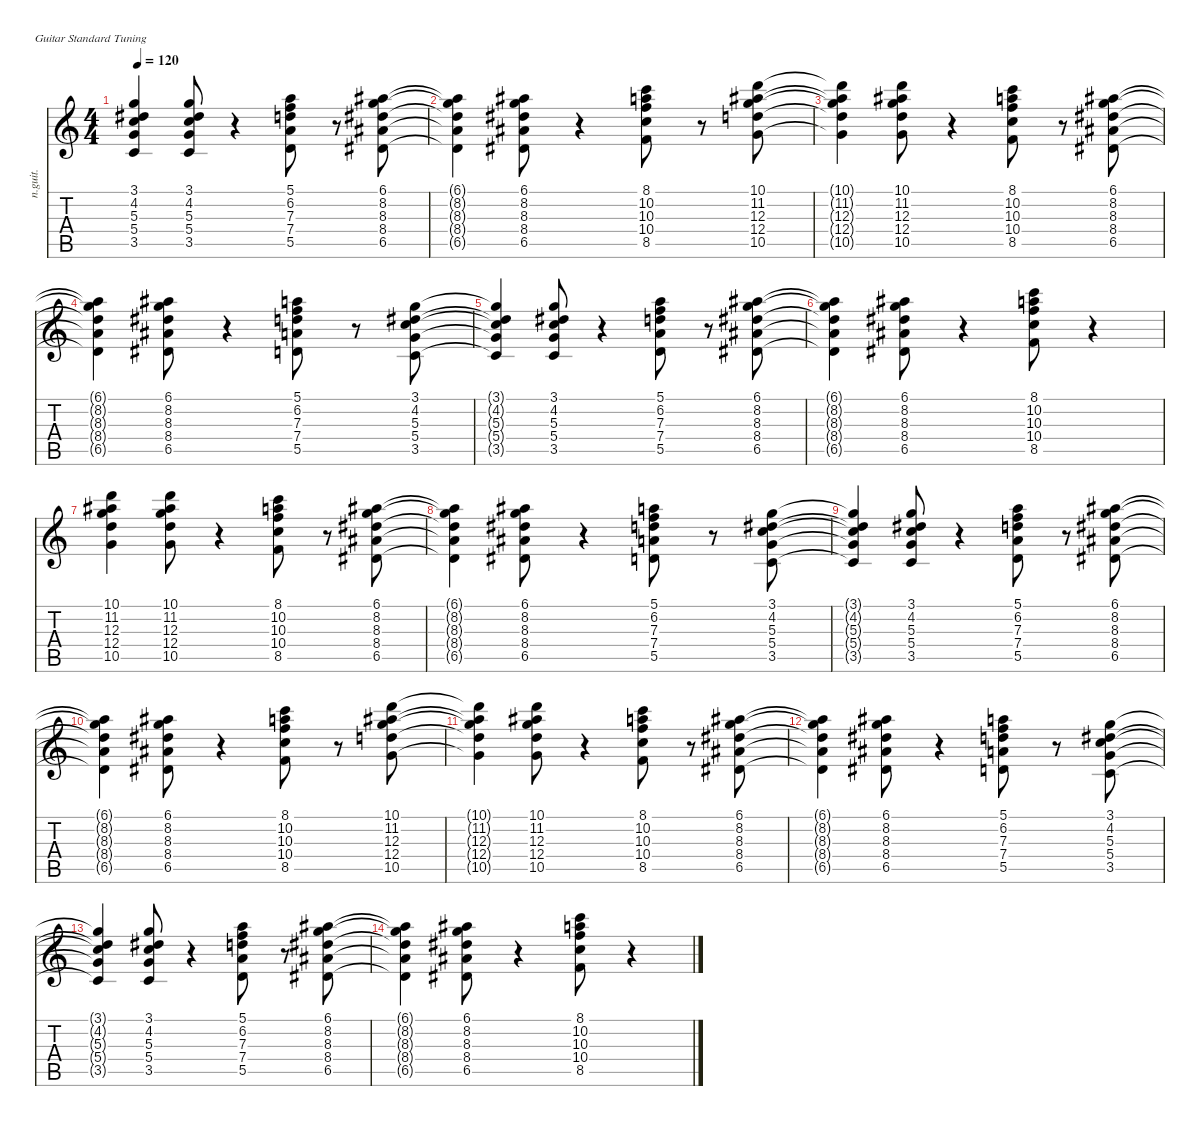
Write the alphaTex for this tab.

\defaultSystemsLayout 4
\hideDynamics
\bracketExtendMode nobrackets
\otherSystemsTrackNameOrientation horizontal
\track ("Acoustic guitar" "n.guit.") {instrument acousticguitarnylon}
\staff {score tabs}
\tuning (E4 B3 G3 D3 A2 E2)
\ts (4 4)
\tempo 120
\clef g2
\ks c
(3.1{t} 4.2{t acc #} 5.3{t} 5.4{t} 3.5{t}).4{dy f beam Up} (3.1 4.2{acc #} 5.3 5.4 3.5).8{beam Up} r.4{beam Up} (5.1 6.2 7.3 7.4 5.5).8{beam Down} r.8{beam Down} (6.1{acc #} 8.2 8.3{acc #} 8.4{acc #} 6.5{acc #}).8{beam Down} |
(6.1{t acc #} 8.2{t} 8.3{t acc #} 8.4{t acc #} 6.5{t acc #}).4{beam Down} (6.1{acc #} 8.2 8.3{acc #} 8.4{acc #} 6.5{acc #}).8{beam Down} r.4{beam Down} (8.1 10.2 10.3 10.4 8.5).8{beam Down} r.8{beam Down} (10.1 11.2{acc #} 12.3 12.4 10.5).8{beam Down} |
(10.1{t} 11.2{t acc #} 12.3{t} 12.4{t} 10.5{t}).4{beam Down} (10.1 11.2{acc #} 12.3 12.4 10.5).8{beam Down} r.4{beam Down} (8.1 10.2 10.3 10.4 8.5).8{beam Down} r.8{beam Down} (6.1{acc #} 8.2 8.3{acc #} 8.4{acc #} 6.5{acc #}).8{beam Down} |
(6.1{t acc #} 8.2{t} 8.3{t acc #} 8.4{t acc #} 6.5{t acc #}).4{beam Down} (6.1{acc #} 8.2 8.3{acc #} 8.4{acc #} 6.5{acc #}).8{beam Down} r.4{beam Down} (5.1 6.2 7.3 7.4 5.5).8{beam Down} r.8{beam Down} (3.1 4.2{acc #} 5.3 5.4 3.5).8{beam Up} |
(3.1{t} 4.2{t acc #} 5.3{t} 5.4{t} 3.5{t}).4{beam Up} (3.1 4.2{acc #} 5.3 5.4 3.5).8{beam Up} r.4{beam Up} (5.1 6.2 7.3 7.4 5.5).8{beam Down} r.8{beam Down} (6.1{acc #} 8.2 8.3{acc #} 8.4{acc #} 6.5{acc #}).8{beam Down} |
(6.1{t acc #} 8.2{t} 8.3{t acc #} 8.4{t acc #} 6.5{t acc #}).4{beam Down} (6.1{acc #} 8.2 8.3{acc #} 8.4{acc #} 6.5{acc #}).8{beam Down} r.4{beam Down} (8.1 10.2 10.3 10.4 8.5).8{beam Down} r.4{beam Down} |
(10.1 11.2{acc #} 12.3 12.4 10.5).4{beam Down} (10.1 11.2{acc #} 12.3 12.4 10.5).8{beam Down} r.4{beam Down} (8.1 10.2 10.3 10.4 8.5).8{beam Down} r.8{beam Down} (6.1{acc #} 8.2 8.3{acc #} 8.4{acc #} 6.5{acc #}).8{beam Down} |
(6.1{t acc #} 8.2{t} 8.3{t acc #} 8.4{t acc #} 6.5{t acc #}).4{beam Down} (6.1{acc #} 8.2 8.3{acc #} 8.4{acc #} 6.5{acc #}).8{beam Down} r.4{beam Down} (5.1 6.2 7.3 7.4 5.5).8{beam Down} r.8{beam Down} (3.1 4.2{acc #} 5.3 5.4 3.5).8{beam Up} |
(3.1{t} 4.2{t acc #} 5.3{t} 5.4{t} 3.5{t}).4{beam Up} (3.1 4.2{acc #} 5.3 5.4 3.5).8{beam Up} r.4{beam Up} (5.1 6.2 7.3 7.4 5.5).8{beam Down} r.8{beam Down} (6.1{acc #} 8.2 8.3{acc #} 8.4{acc #} 6.5{acc #}).8{beam Down} |
(6.1{t acc #} 8.2{t} 8.3{t acc #} 8.4{t acc #} 6.5{t acc #}).4{beam Down} (6.1{acc #} 8.2 8.3{acc #} 8.4{acc #} 6.5{acc #}).8{beam Down} r.4{beam Down} (8.1 10.2 10.3 10.4 8.5).8{beam Down} r.8{beam Down} (10.1 11.2{acc #} 12.3 12.4 10.5).8{beam Down} |
(10.1{t} 11.2{t acc #} 12.3{t} 12.4{t} 10.5{t}).4{beam Down} (10.1 11.2{acc #} 12.3 12.4 10.5).8{beam Down} r.4{beam Down} (8.1 10.2 10.3 10.4 8.5).8{beam Down} r.8{beam Down} (6.1{acc #} 8.2 8.3{acc #} 8.4{acc #} 6.5{acc #}).8{beam Down} |
(6.1{t acc #} 8.2{t} 8.3{t acc #} 8.4{t acc #} 6.5{t acc #}).4{beam Down} (6.1{acc #} 8.2 8.3{acc #} 8.4{acc #} 6.5{acc #}).8{beam Down} r.4{beam Down} (5.1 6.2 7.3 7.4 5.5).8{beam Down} r.8{beam Down} (3.1 4.2{acc #} 5.3 5.4 3.5).8{beam Up} |
(3.1{t} 4.2{t acc #} 5.3{t} 5.4{t} 3.5{t}).4{beam Up} (3.1 4.2{acc #} 5.3 5.4 3.5).8{beam Up} r.4{beam Up} (5.1 6.2 7.3 7.4 5.5).8{beam Down} r.8{beam Down} (6.1{acc #} 8.2 8.3{acc #} 8.4{acc #} 6.5{acc #}).8{beam Down} |
(6.1{t acc #} 8.2{t} 8.3{t acc #} 8.4{t acc #} 6.5{t acc #}).4{beam Down} (6.1{acc #} 8.2 8.3{acc #} 8.4{acc #} 6.5{acc #}).8{beam Down} r.4{beam Down} (8.1 10.2 10.3 10.4 8.5).8{beam Down} r.4{beam Down}
